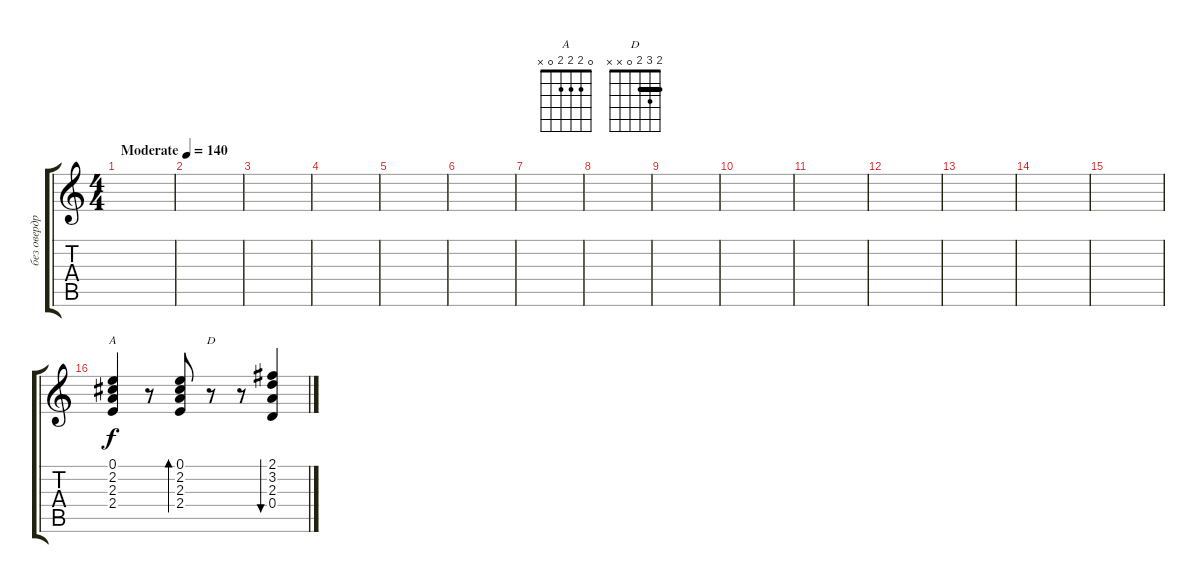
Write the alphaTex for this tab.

\track ("без овердрайва соло" "без овердр") {instrument electricguitarclean}
\staff {score tabs}
\tuning (E4 B3 G3 D3 A2 E2) {hide}
\chord ("A" 0 2 2 2 0 x)
\chord ("D" 2 3 2 0 x x) {barre 2}
\ts (4 4)
\tempo (140 "Moderate")
\clef g2
\ks c
|
|
|
|
|
|
|
|
|
|
|
|
|
|
|
(0.1 2.2 2.3 2.4).4{ch "A"} r.8 (0.1 2.2 2.3 2.4).8{bd 60} r.8{ch "D"} r.8 (2.1 3.2 2.3 0.4).4{bu 60}
